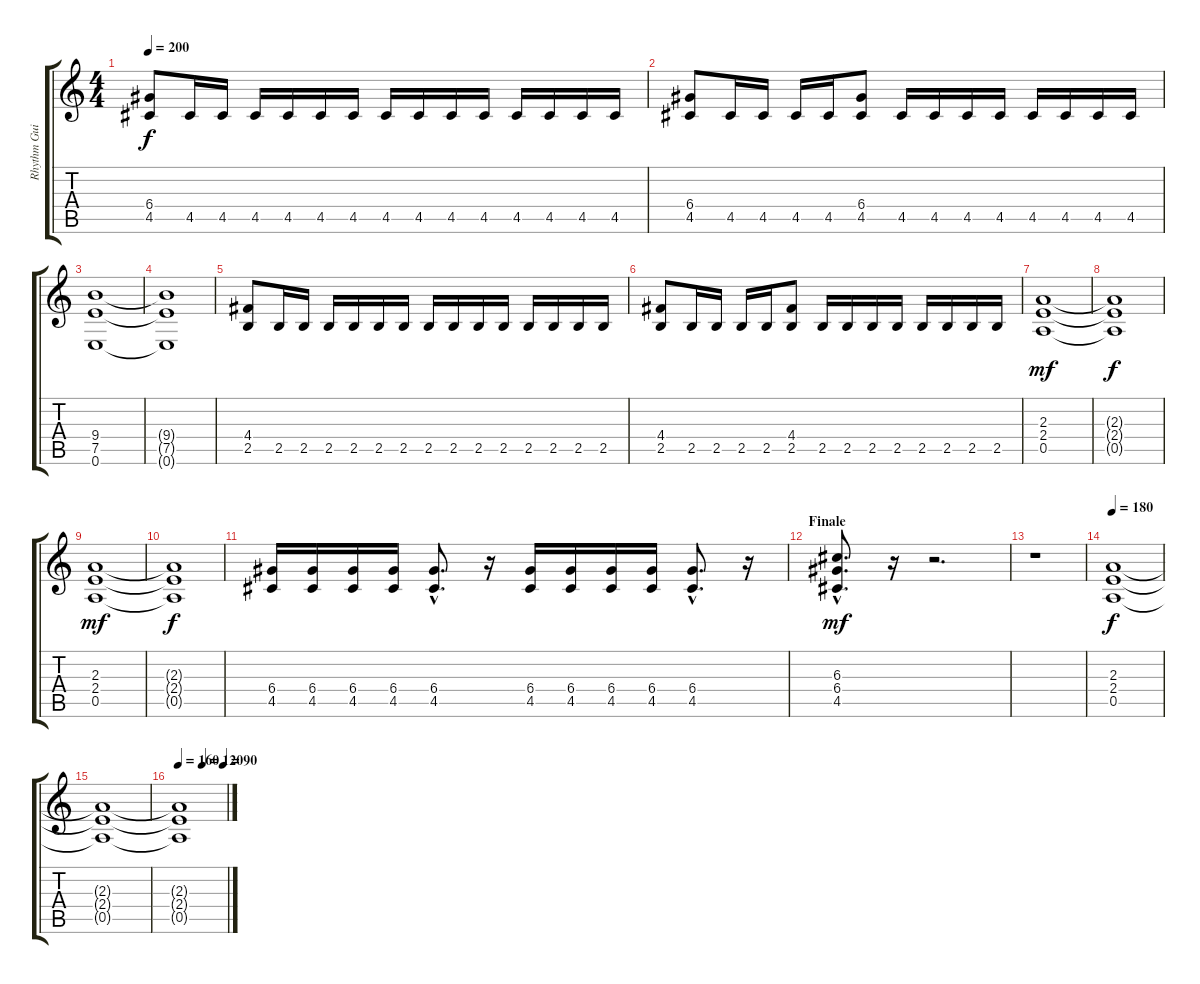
\track ("Rhythm Guitar 2" "Rhythm Gui") {instrument overdrivenguitar}
\staff {score tabs}
\tuning (E4 B3 G3 D3 A2 E2) {hide}
\ts (4 4)
\tempo 200
\clef g2
\ks c
(6.4 4.5).8{dy f} 4.5.16 4.5.16 4.5.16 4.5.16 4.5.16 4.5.16 4.5.16 4.5.16 4.5.16 4.5.16 4.5.16 4.5.16 4.5.16 4.5.16 |
(6.4 4.5).8 4.5.16 4.5.16 4.5.16 4.5.16 (6.4 4.5).8 4.5.16 4.5.16 4.5.16 4.5.16 4.5.16 4.5.16 4.5.16 4.5.16 |
(9.4 7.5 0.6).1 |
(9.4{t} 7.5{t} 0.6{t}).1 |
(4.4 2.5).8 2.5.16 2.5.16 2.5.16 2.5.16 2.5.16 2.5.16 2.5.16 2.5.16 2.5.16 2.5.16 2.5.16 2.5.16 2.5.16 2.5.16 |
(4.4 2.5).8 2.5.16 2.5.16 2.5.16 2.5.16 (4.4 2.5).8 2.5.16 2.5.16 2.5.16 2.5.16 2.5.16 2.5.16 2.5.16 2.5.16 |
(2.3 2.4 0.5).1{dy mf} |
(2.3{t} 2.4{t} 0.5{t}).1{dy f} |
(2.3 2.4 0.5).1{dy mf} |
(2.3{t} 2.4{t} 0.5{t}).1{dy f} |
(6.4 4.5).16 (6.4 4.5).16 (6.4 4.5).16 (6.4 4.5).16 (6.4{hac} 4.5{hac}).8{d} r.16 (6.4 4.5).16 (6.4 4.5).16 (6.4 4.5).16 (6.4 4.5).16 (6.4{hac} 4.5{hac}).8{d} r.16 |
\section ("" "Finale")
(6.3{hac} 6.4{hac} 4.5{hac}).8{d dy mf} r.16 r.2{d} |
r.1 |
\tempo 180
(2.3 2.4 0.5).1{dy f} |
(2.3{t} 2.4{t} 0.5{t}).1 |
\tempo 160
\tempo (120 0.5)
\tempo (90 0.9375)
(2.3{t} 2.4{t} 0.5{t}).1
